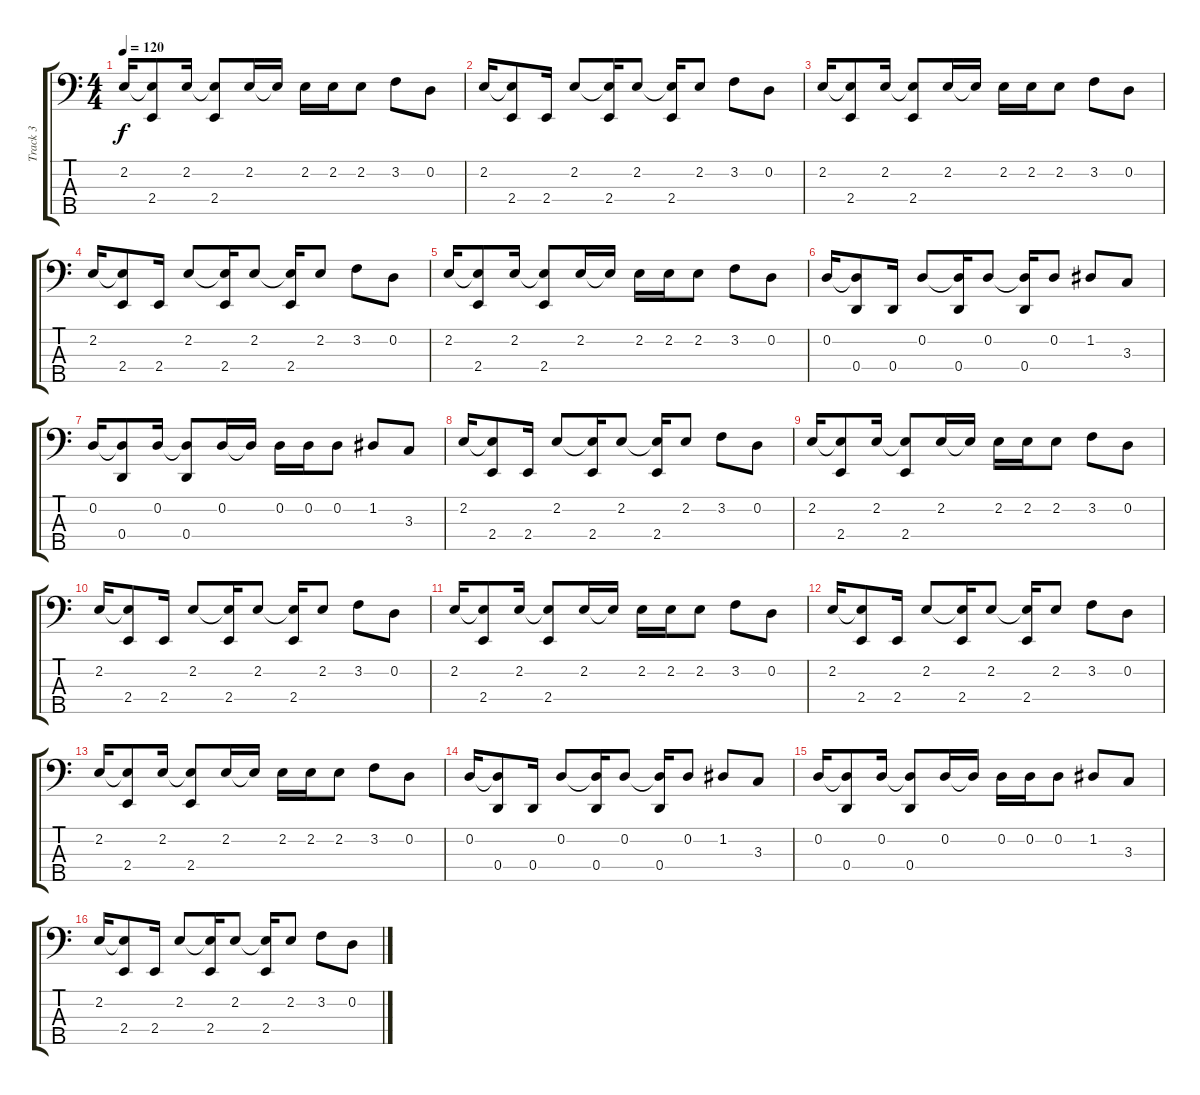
\track ("Track 3" "Track 3") {instrument electricbassfinger}
\staff {score tabs}
\tuning (G2 D2 A1 D1 B0) {hide}
\ts (4 4)
\tempo 120
\clef f4
\ks c
2.2.16{dy f} (2.2{t} 2.4).8 2.2.16 (2.2{t} 2.4).8 2.2.16 2.2{t}.16 2.2.16 2.2.16 2.2.8 3.2.8 0.2.8 |
2.2.16 (2.2{t} 2.4).8 2.4.16 2.2.8 (2.2{t} 2.4).16 2.2.8 (2.2{t} 2.4).16 2.2.8 3.2.8 0.2.8 |
2.2.16 (2.2{t} 2.4).8 2.2.16 (2.2{t} 2.4).8 2.2.16 2.2{t}.16 2.2.16 2.2.16 2.2.8 3.2.8 0.2.8 |
2.2.16 (2.2{t} 2.4).8 2.4.16 2.2.8 (2.2{t} 2.4).16 2.2.8 (2.2{t} 2.4).16 2.2.8 3.2.8 0.2.8 |
2.2.16 (2.2{t} 2.4).8 2.2.16 (2.2{t} 2.4).8 2.2.16 2.2{t}.16 2.2.16 2.2.16 2.2.8 3.2.8 0.2.8 |
0.2.16 (0.2{t} 0.4).8 0.4.16 0.2.8 (0.2{t} 0.4).16 0.2.8 (0.2{t} 0.4).16 0.2.8 1.2.8 3.3.8 |
0.2.16 (0.2{t} 0.4).8 0.2.16 (0.2{t} 0.4).8 0.2.16 0.2{t}.16 0.2.16 0.2.16 0.2.8 1.2.8 3.3.8 |
2.2.16 (2.2{t} 2.4).8 2.4.16 2.2.8 (2.2{t} 2.4).16 2.2.8 (2.2{t} 2.4).16 2.2.8 3.2.8 0.2.8 |
2.2.16 (2.2{t} 2.4).8 2.2.16 (2.2{t} 2.4).8 2.2.16 2.2{t}.16 2.2.16 2.2.16 2.2.8 3.2.8 0.2.8 |
2.2.16 (2.2{t} 2.4).8 2.4.16 2.2.8 (2.2{t} 2.4).16 2.2.8 (2.2{t} 2.4).16 2.2.8 3.2.8 0.2.8 |
2.2.16 (2.2{t} 2.4).8 2.2.16 (2.2{t} 2.4).8 2.2.16 2.2{t}.16 2.2.16 2.2.16 2.2.8 3.2.8 0.2.8 |
2.2.16 (2.2{t} 2.4).8 2.4.16 2.2.8 (2.2{t} 2.4).16 2.2.8 (2.2{t} 2.4).16 2.2.8 3.2.8 0.2.8 |
2.2.16 (2.2{t} 2.4).8 2.2.16 (2.2{t} 2.4).8 2.2.16 2.2{t}.16 2.2.16 2.2.16 2.2.8 3.2.8 0.2.8 |
0.2.16 (0.2{t} 0.4).8 0.4.16 0.2.8 (0.2{t} 0.4).16 0.2.8 (0.2{t} 0.4).16 0.2.8 1.2.8 3.3.8 |
0.2.16 (0.2{t} 0.4).8 0.2.16 (0.2{t} 0.4).8 0.2.16 0.2{t}.16 0.2.16 0.2.16 0.2.8 1.2.8 3.3.8 |
2.2.16 (2.2{t} 2.4).8 2.4.16 2.2.8 (2.2{t} 2.4).16 2.2.8 (2.2{t} 2.4).16 2.2.8 3.2.8 0.2.8
